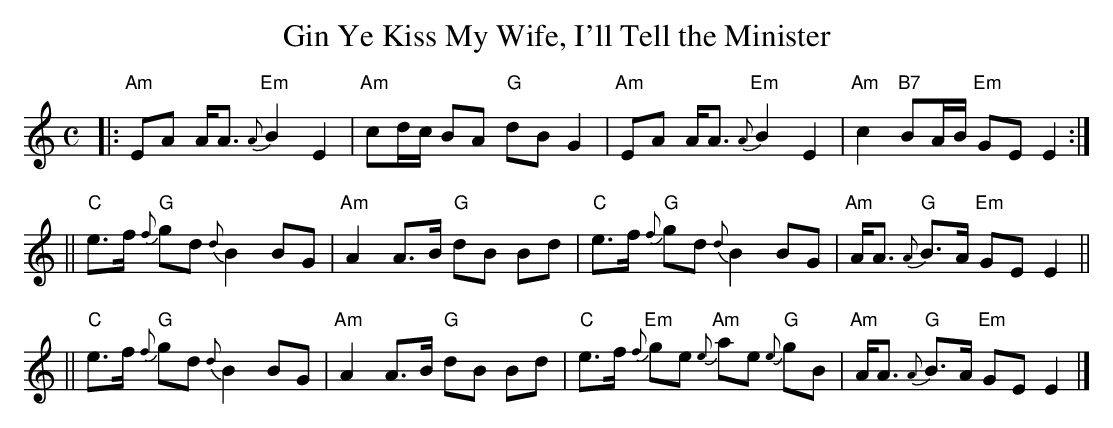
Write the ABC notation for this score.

X:1
T: Gin Ye Kiss My Wife, I'll Tell the Minister
M: C
L: 1/8
K: Am
|: "Am"EA A<A "Em"{A}B2 E2 | "Am"cd/c/ BA "G"dB G2 \
|  "Am"EA A<A "Em"{A}B2 E2 | "Am"c2 "B7"BA/B/ "Em"GE E2 :|
|| "C"e>f "G"{f}gd {d}B2 BG | "Am"A2 A>B "G"dB Bd \
|  "C"e>f "G"{f}gd {d}B2 BG | "Am"A<A "G"{A}B>A "Em"GE E2 ||
|| "C"e>f "G"{f}gd {d}B2 BG | "Am"A2 A>B "G"dB Bd \
|  "C"e>f "Em"{f}ge "Am"{e}ae "G"{e}gB | "Am"A<A "G"{A}B>A "Em"GE E2 |]
